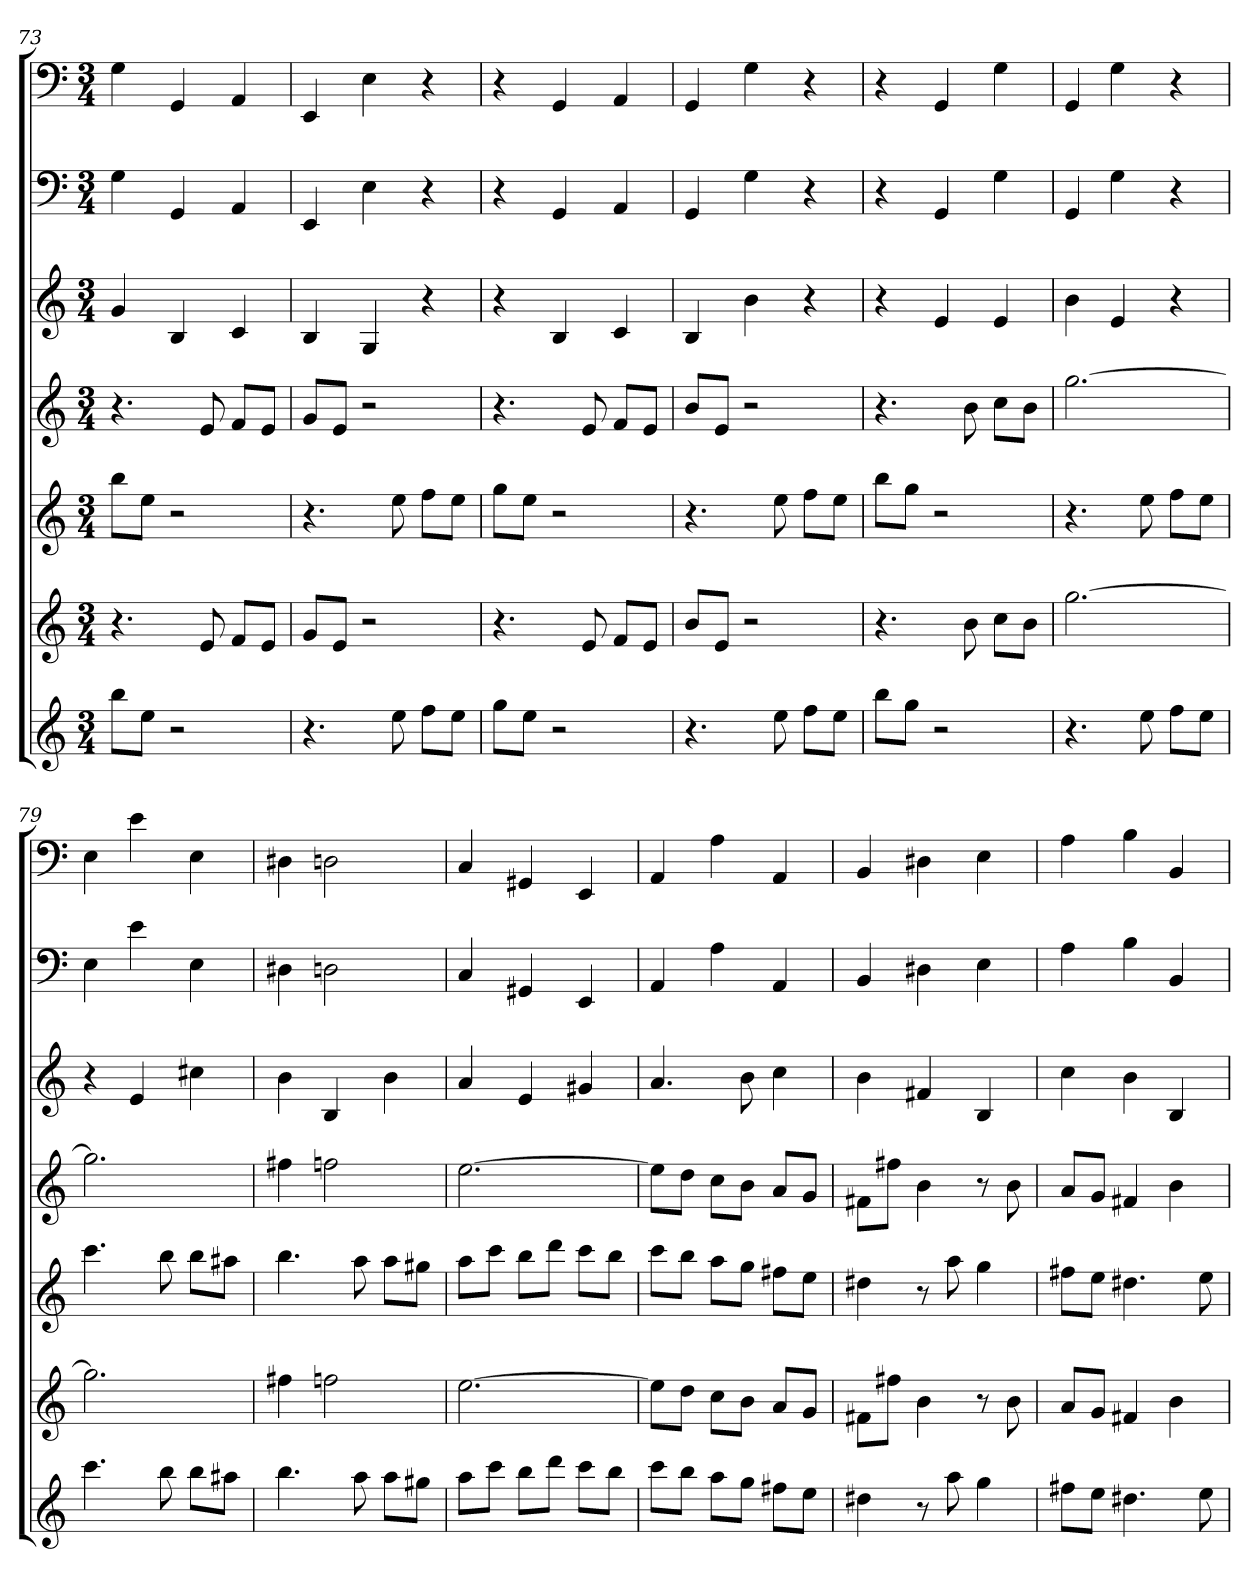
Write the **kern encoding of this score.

**kern	**kern	**kern	**kern	**kern	**kern	**kern
*part7	*part6	*part5	*part4	*part3	*part2	*part1
*staff7	*staff6	*staff5	*staff4	*staff3	*staff2	*staff1
*k[]	*k[]	*k[]	*k[]	*k[]	*k[]	*k[]
*a:	*a:	*a:	*a:	*a:	*a:	*a:
*M3/4	*M3/4	*M3/4	*M3/4	*M3/4	*M3/4	*M3/4
=73	=73	=73	=73	=73	=73	=73
8bbL	4.r	8bbL	4.r	4g	4G	4G
8eeJ	.	8eeJ	.	.	.	.
2r	.	2r	.	4B	4GG	4GG
.	8e	.	8e	.	.	.
.	8fL	.	8fL	4c	4AA	4AA
.	8eJ	.	8eJ	.	.	.
=74	=74	=74	=74	=74	=74	=74
4.r	8gL	4.r	8gL	4B	4EE	4EE
.	8eJ	.	8eJ	.	.	.
.	2r	.	2r	4G	4E	4E
8ee	.	8ee	.	.	.	.
8ffL	.	8ffL	.	4r	4r	4r
8eeJ	.	8eeJ	.	.	.	.
=75	=75	=75	=75	=75	=75	=75
8ggL	4.r	8ggL	4.r	4r	4r	4r
8eeJ	.	8eeJ	.	.	.	.
2r	.	2r	.	4B	4GG	4GG
.	8e	.	8e	.	.	.
.	8fL	.	8fL	4c	4AA	4AA
.	8eJ	.	8eJ	.	.	.
=76	=76	=76	=76	=76	=76	=76
4.r	8bL	4.r	8bL	4B	4GG	4GG
.	8eJ	.	8eJ	.	.	.
.	2r	.	2r	4b	4G	4G
8ee	.	8ee	.	.	.	.
8ffL	.	8ffL	.	4r	4r	4r
8eeJ	.	8eeJ	.	.	.	.
=77	=77	=77	=77	=77	=77	=77
8bbL	4.r	8bbL	4.r	4r	4r	4r
8ggJ	.	8ggJ	.	.	.	.
2r	.	2r	.	4e	4GG	4GG
.	8b	.	8b	.	.	.
.	8ccL	.	8ccL	4e	4G	4G
.	8bJ	.	8bJ	.	.	.
=78	=78	=78	=78	=78	=78	=78
4.r	[2.gg	4.r	[2.gg	4b	4GG	4GG
.	.	.	.	4e	4G	4G
8ee	.	8ee	.	.	.	.
8ffL	.	8ffL	.	4r	4r	4r
8eeJ	.	8eeJ	.	.	.	.
=79	=79	=79	=79	=79	=79	=79
4.ccc	2.gg]	4.ccc	2.gg]	4r	4E	4E
.	.	.	.	4e	4e	4e
8bb	.	8bb	.	.	.	.
8bbL	.	8bbL	.	4cc#X	4E	4E
8aa#XJ	.	8aa#XJ	.	.	.	.
=80	=80	=80	=80	=80	=80	=80
4.bb	4ff#X	4.bb	4ff#X	4b	4D#X	4D#X
.	2ffn	.	2ffn	4B	2Dn	2Dn
8aa	.	8aa	.	.	.	.
8aaL	.	8aaL	.	4b	.	.
8gg#XJ	.	8gg#XJ	.	.	.	.
=81	=81	=81	=81	=81	=81	=81
8aaL	[2.ee	8aaL	[2.ee	4a	4C	4C
8cccJ	.	8cccJ	.	.	.	.
8bbL	.	8bbL	.	4e	4GG#X	4GG#X
8dddJ	.	8dddJ	.	.	.	.
8cccL	.	8cccL	.	4g#X	4EE	4EE
8bbJ	.	8bbJ	.	.	.	.
=82	=82	=82	=82	=82	=82	=82
8cccL	8eeL]	8cccL	8eeL]	4.a	4AA	4AA
8bbJ	8ddJ	8bbJ	8ddJ	.	.	.
8aaL	8ccL	8aaL	8ccL	.	4A	4A
8ggJ	8bJ	8ggJ	8bJ	8b	.	.
8ff#XL	8aL	8ff#XL	8aL	4cc	4AA	4AA
8eeJ	8gJ	8eeJ	8gJ	.	.	.
=83	=83	=83	=83	=83	=83	=83
4dd#X	8f#XL	4dd#X	8f#XL	4b	4BB	4BB
.	8ff#XJ	.	8ff#XJ	.	.	.
8r	4b	8r	4b	4f#X	4D#X	4D#X
8aa	.	8aa	.	.	.	.
4gg	8r	4gg	8r	4B	4E	4E
.	8b	.	8b	.	.	.
=84	=84	=84	=84	=84	=84	=84
8ff#XL	8aL	8ff#XL	8aL	4cc	4A	4A
8eeJ	8gJ	8eeJ	8gJ	.	.	.
4.dd#X	4f#X	4.dd#X	4f#X	4b	4B	4B
.	4b	.	4b	4B	4BB	4BB
8ee	.	8ee	.	.	.	.
=	=	=	=	=	=	=
*-	*-	*-	*-	*-	*-	*-
